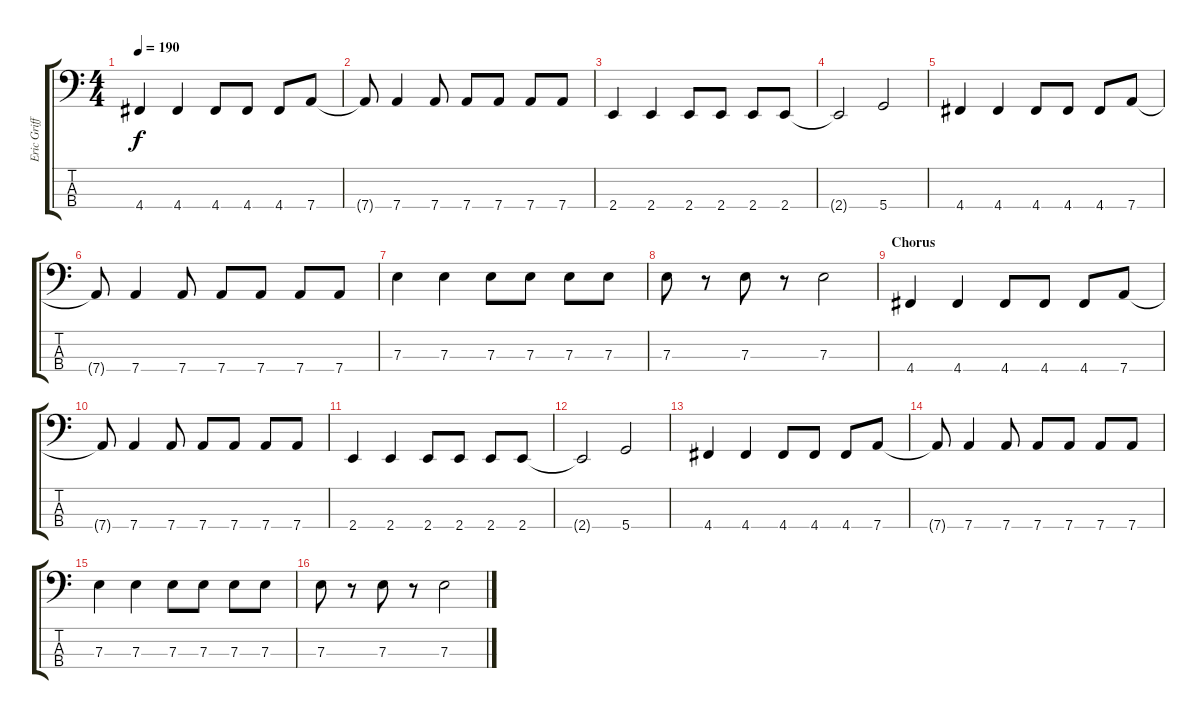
\track ("Eric Griffin" "Eric Griff") {instrument electricbasspick}
\staff {score tabs}
\tuning (G2 D2 A1 D1) {hide}
\ts (4 4)
\tempo 190
\clef f4
\ks c
4.4.4{dy f} 4.4.4 4.4.8 4.4.8 4.4.8 7.4.8 |
7.4{t}.8 7.4.4 7.4.8 7.4.8 7.4.8 7.4.8 7.4.8 |
2.4.4 2.4.4 2.4.8 2.4.8 2.4.8 2.4.8 |
2.4{t}.2 5.4.2 |
4.4.4 4.4.4 4.4.8 4.4.8 4.4.8 7.4.8 |
7.4{t}.8 7.4.4 7.4.8 7.4.8 7.4.8 7.4.8 7.4.8 |
7.3.4 7.3.4 7.3.8 7.3.8 7.3.8 7.3.8 |
7.3.8 r.8 7.3.8 r.8 7.3.2 |
\section ("" "Chorus")
4.4.4 4.4.4 4.4.8 4.4.8 4.4.8 7.4.8 |
7.4{t}.8 7.4.4 7.4.8 7.4.8 7.4.8 7.4.8 7.4.8 |
2.4.4 2.4.4 2.4.8 2.4.8 2.4.8 2.4.8 |
2.4{t}.2 5.4.2 |
4.4.4 4.4.4 4.4.8 4.4.8 4.4.8 7.4.8 |
7.4{t}.8 7.4.4 7.4.8 7.4.8 7.4.8 7.4.8 7.4.8 |
7.3.4 7.3.4 7.3.8 7.3.8 7.3.8 7.3.8 |
7.3.8 r.8 7.3.8 r.8 7.3.2
